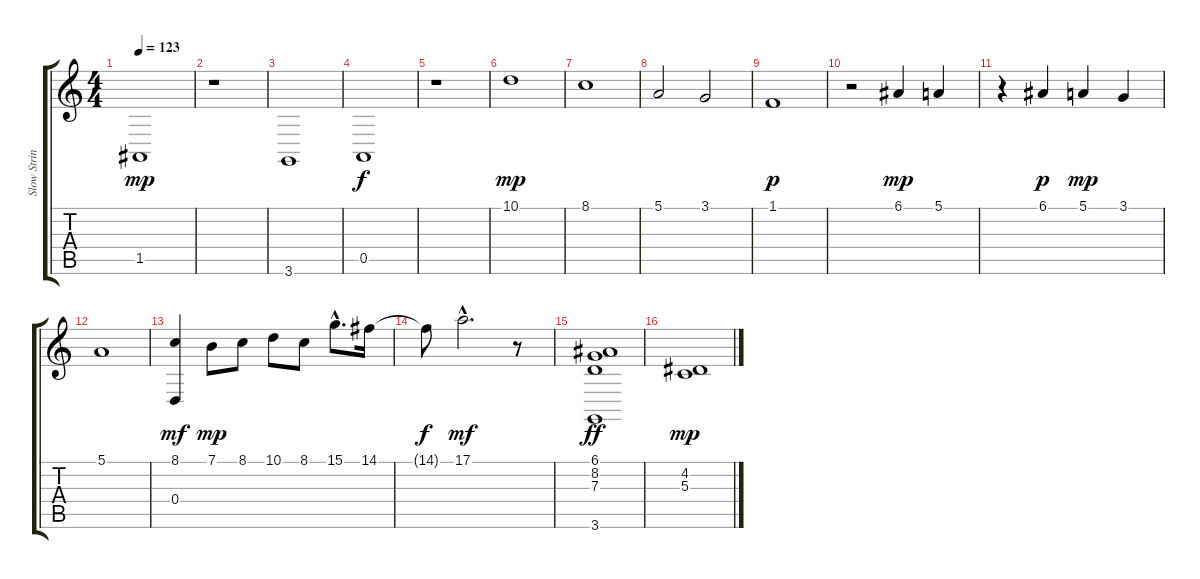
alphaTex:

\track ("Slow String" "Slow Strin") {instrument stringensemble2}
\staff {score tabs}
\tuning (E4 B3 G3 D3 A2 E2) {hide}
\ts (4 4)
\tempo 123
\clef g2
\ks c
1.5.1{dy mp} |
r.1 |
3.6.1 |
0.5.1{dy f} |
r.1 |
10.1.1{dy mp} |
8.1.1 |
5.1.2 3.1.2 |
1.1.1{dy p} |
r.2 6.1.4{dy mp} 5.1.4 |
r.4 6.1.4{dy p} 5.1.4{dy mp} 3.1.4 |
5.1.1 |
(8.1 0.4).4{dy mf} 7.1.8{dy mp} 8.1.8 10.1.8 8.1.8 15.1{hac}.8{d} 14.1.16 |
14.1{t}.8{dy f} 17.1{hac}.2{d dy mf} r.8 |
(6.1 8.2 7.3 3.6).1{dy ff} |
(4.2 5.3).1{dy mp}
